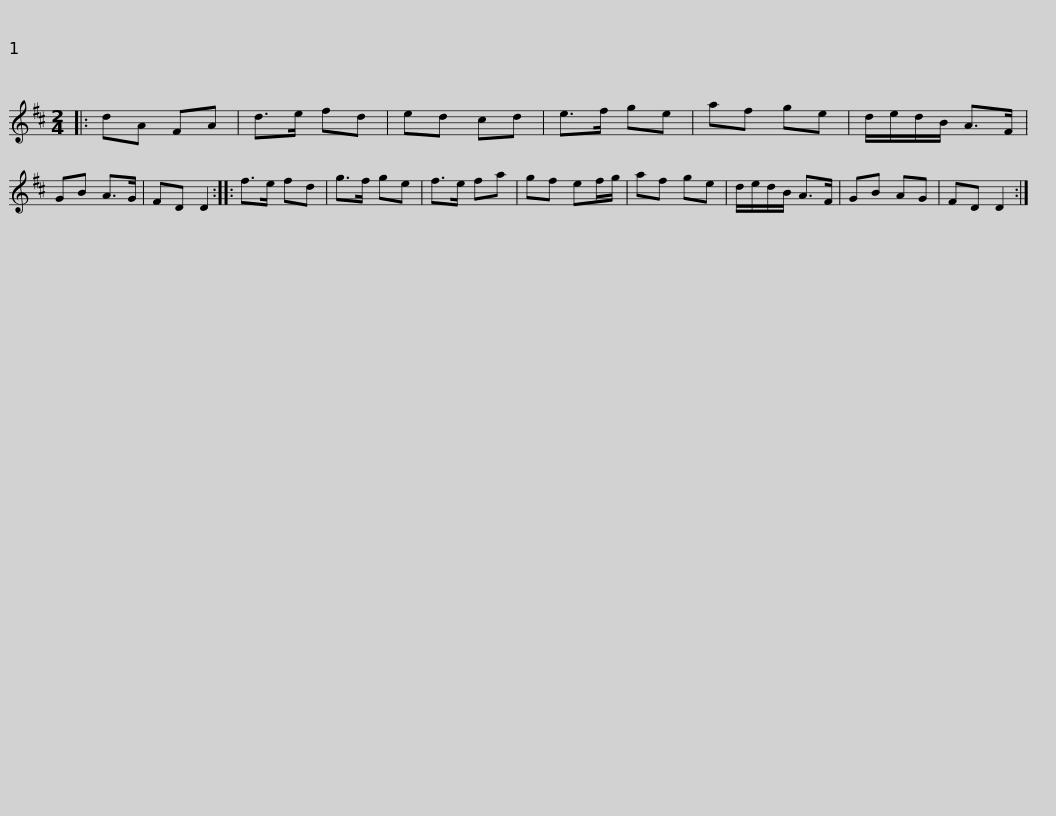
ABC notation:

X:1
L:1/8
M:2/4
I:linebreak $
K:D
V:1 treble
V:1
|: dA FA | d>e fd | ed cd | e>f ge | af ge | %5
 d/e/d/B/ A>F | GB A>G | FD D2 :: f>e fd |$ g>f ge | %10
 f>e fa | gf ef/g/ | af ge | d/e/d/B/ A>F | GB AG | %15
 FD D2 :| %16
